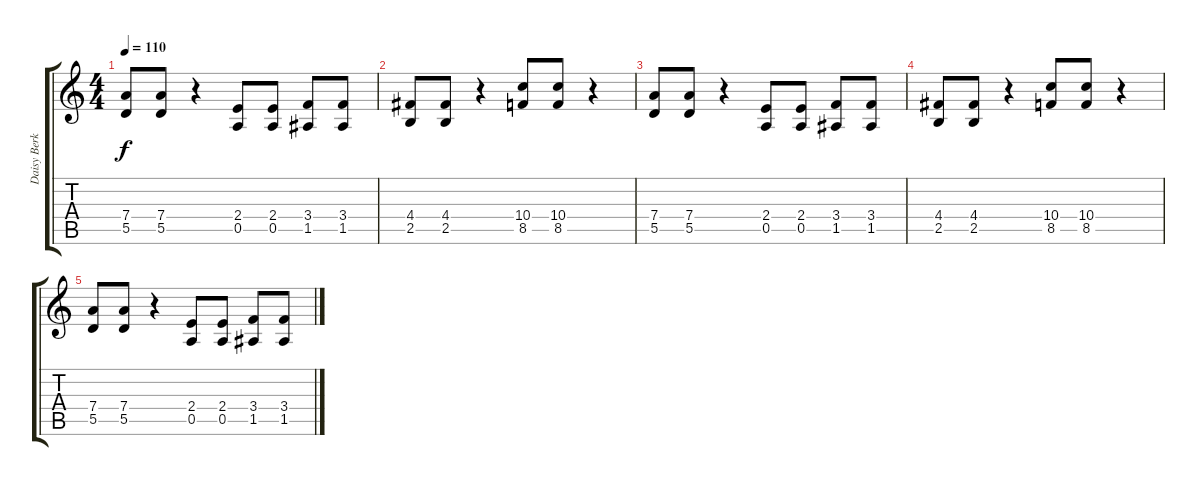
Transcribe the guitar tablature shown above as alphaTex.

\track ("Daisy Berkovitz" "Daisy Berk") {instrument distortionguitar}
\staff {score tabs}
\tuning (E4 B3 G3 D3 A2 E2) {hide}
\ts (4 4)
\tempo 110
\clef g2
\ks c
(7.4 5.5).8{dy f} (7.4 5.5).8 r.4 (2.4 0.5).8 (2.4 0.5).8 (3.4 1.5).8 (3.4 1.5).8 |
(4.4 2.5).8 (4.4 2.5).8 r.4 (10.4 8.5).8 (10.4 8.5).8 r.4 |
(7.4 5.5).8 (7.4 5.5).8 r.4 (2.4 0.5).8 (2.4 0.5).8 (3.4 1.5).8 (3.4 1.5).8 |
(4.4 2.5).8 (4.4 2.5).8 r.4 (10.4 8.5).8 (10.4 8.5).8 r.4 |
(7.4 5.5).8 (7.4 5.5).8 r.4 (2.4 0.5).8 (2.4 0.5).8 (3.4 1.5).8 (3.4 1.5).8
